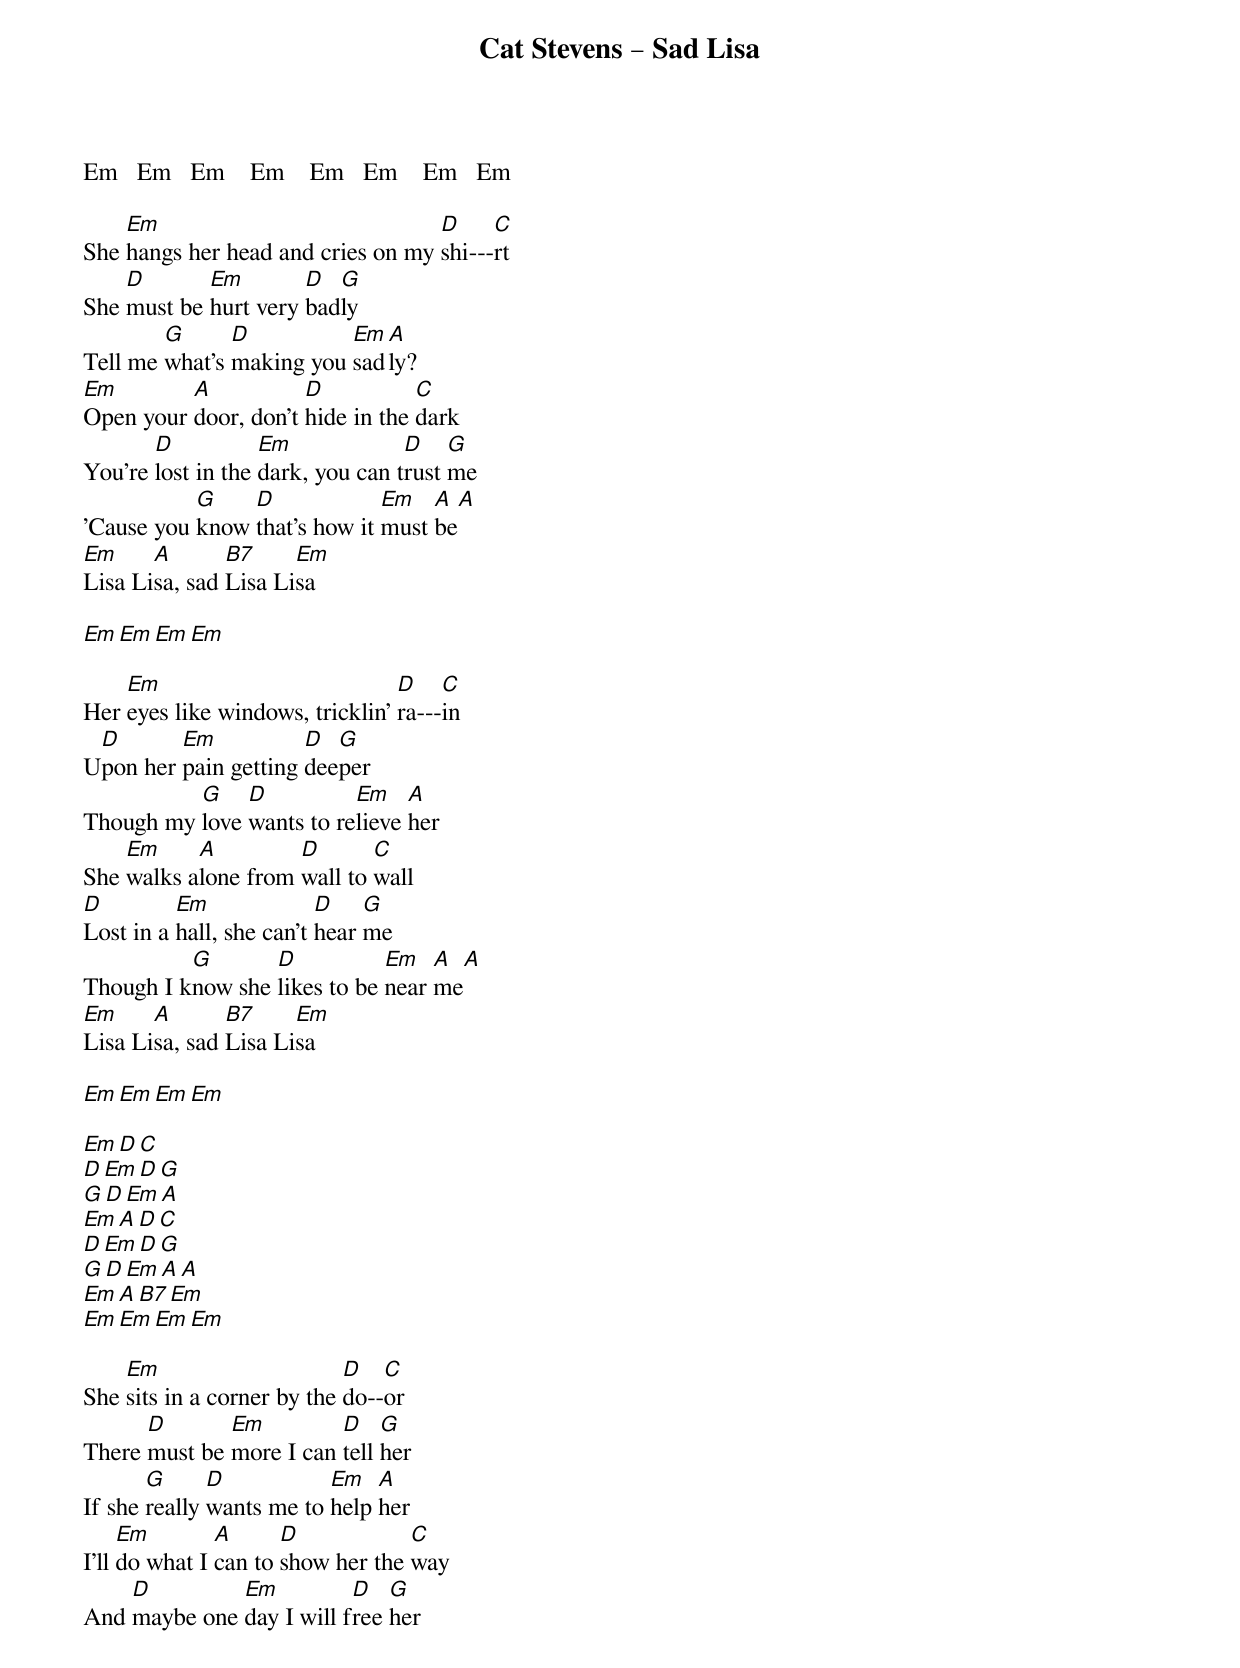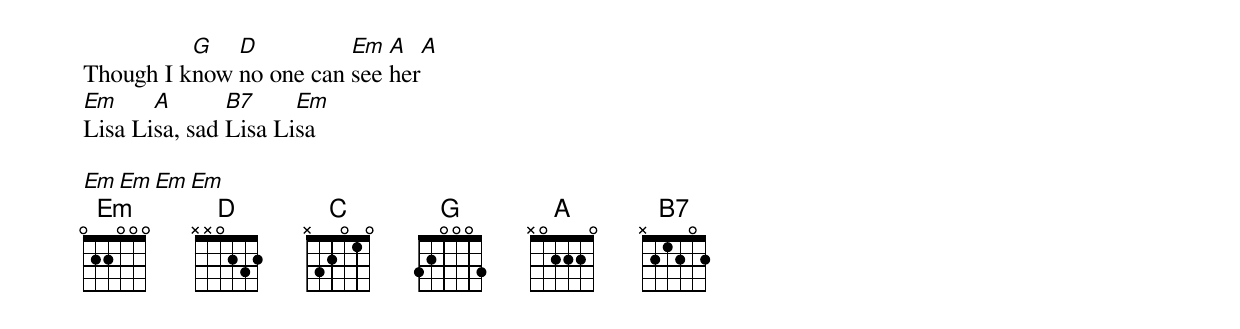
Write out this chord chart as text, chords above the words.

Cat Stevens – Sad Lisa

Em   Em   Em    Em    Em   Em    Em   Em

    Em                             D     C
She hangs her head and cries on my shi---rt
    D       Em        D  G
She must be hurt very badly
        G      D          Em A
Tell me what's making you sadly?
Em        A           D           C
Open your door, don't hide in the dark
       D           Em             D    G
You're lost in the dark, you can trust me
           G    D             Em   A     A
'Cause you know that's how it must be
Em     A       B7     Em
Lisa Lisa, sad Lisa Lisa

   Em   Em   Em    Em

    Em                           D    C
Her eyes like windows, tricklin' ra---in
 D       Em           D  G
Upon her pain getting deeper
          G    D          Em    A
Though my love wants to relieve her
    Em     A         D       C
She walks alone from wall to wall
D         Em              D    G
Lost in a hall, she can't hear me
          G       D           Em   A     A
Though I know she likes to be near me
Em     A       B7     Em
Lisa Lisa, sad Lisa Lisa

   Em   Em   Em    Em

Em             D    C
D      Em        D      G
G      D        Em     A
Em     A       D       C
D      Em       D       G
G      D       Em     A     A
Em     A       B7     Em
Em   Em   Em    Em

    Em                      D   C
She sits in a corner by the do--or
      D       Em         D    G
There must be more I can tell her
       G      D           Em   A
If she really wants me to help her
     Em        A      D            C
I'll do what I can to show her the way
    D         Em          D   G
And maybe one day I will free her
          G   D          Em  A       A
Though I know no one can see her
Em     A       B7     Em
Lisa Lisa, sad Lisa Lisa

   Em   Em   Em    Em
